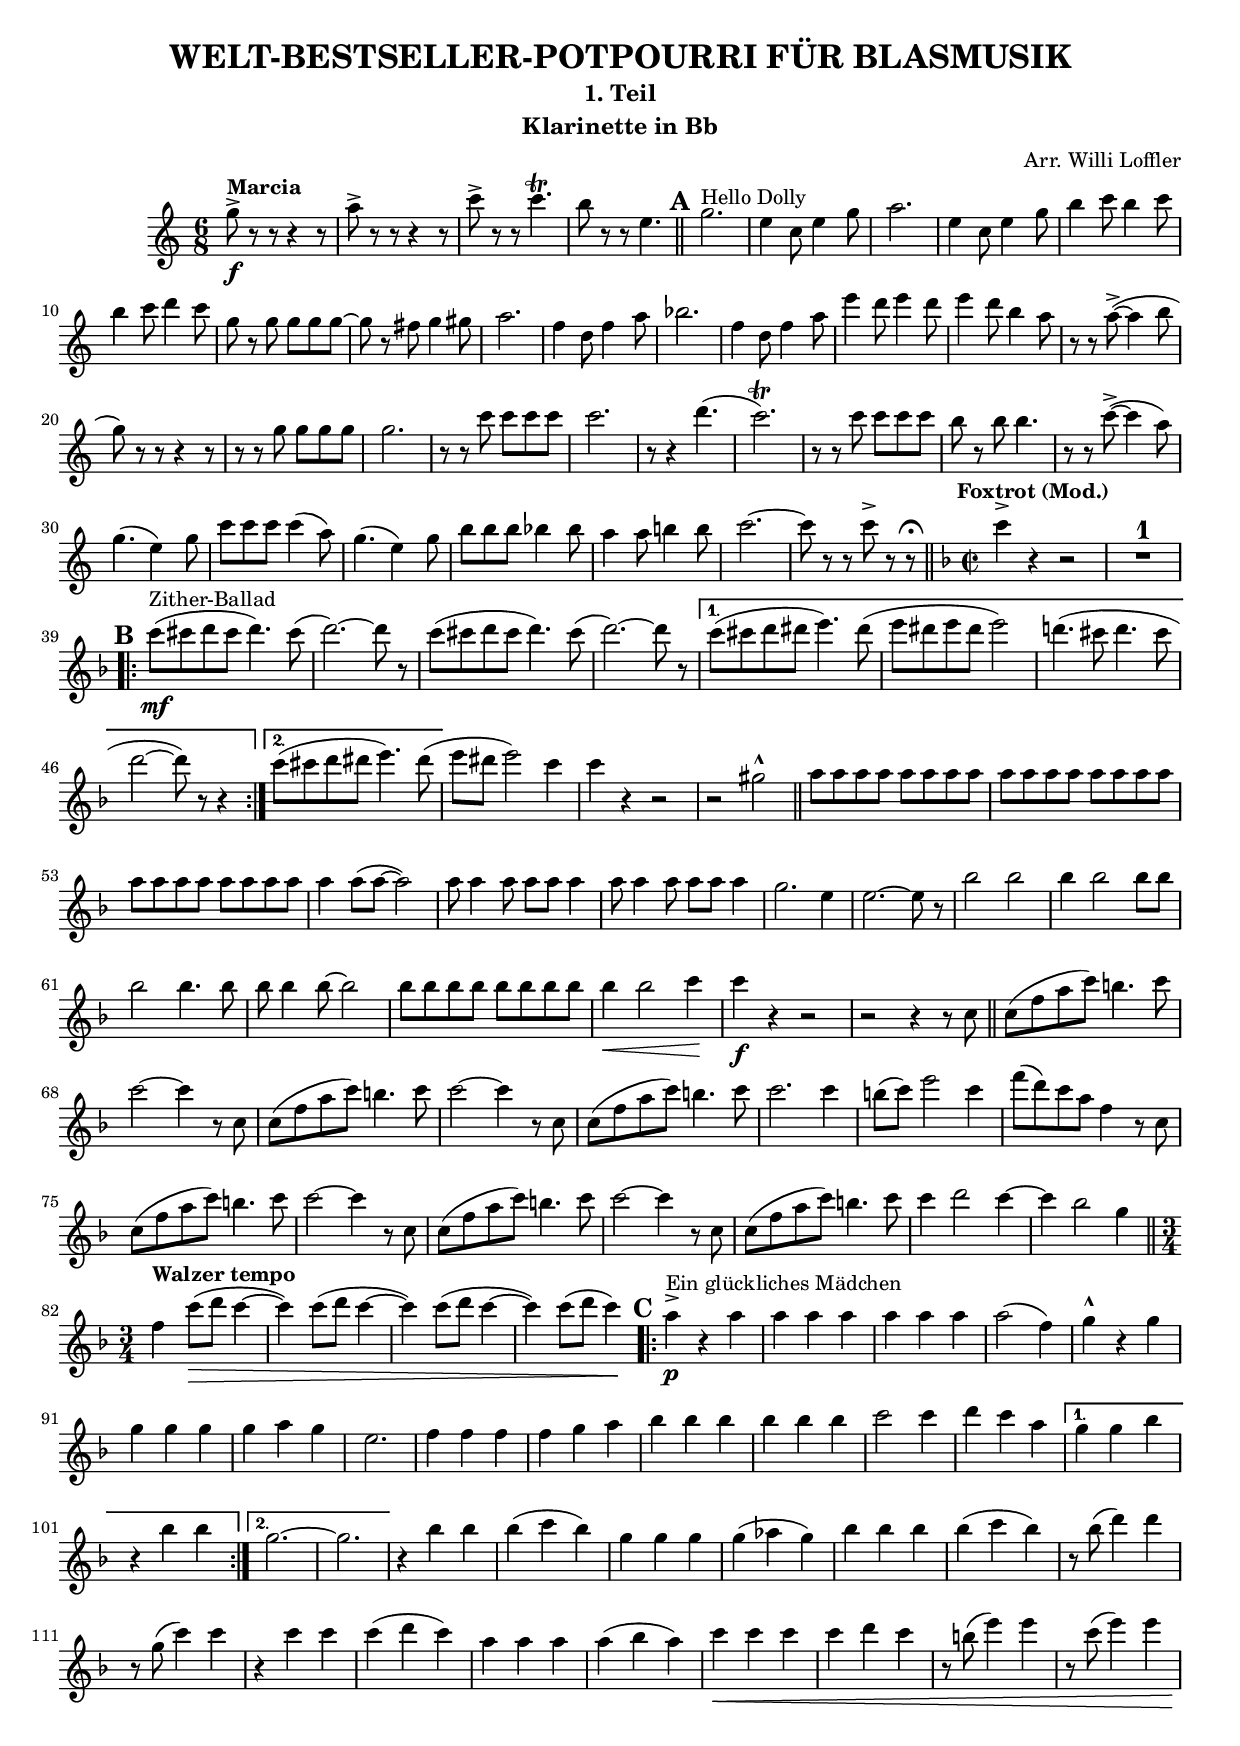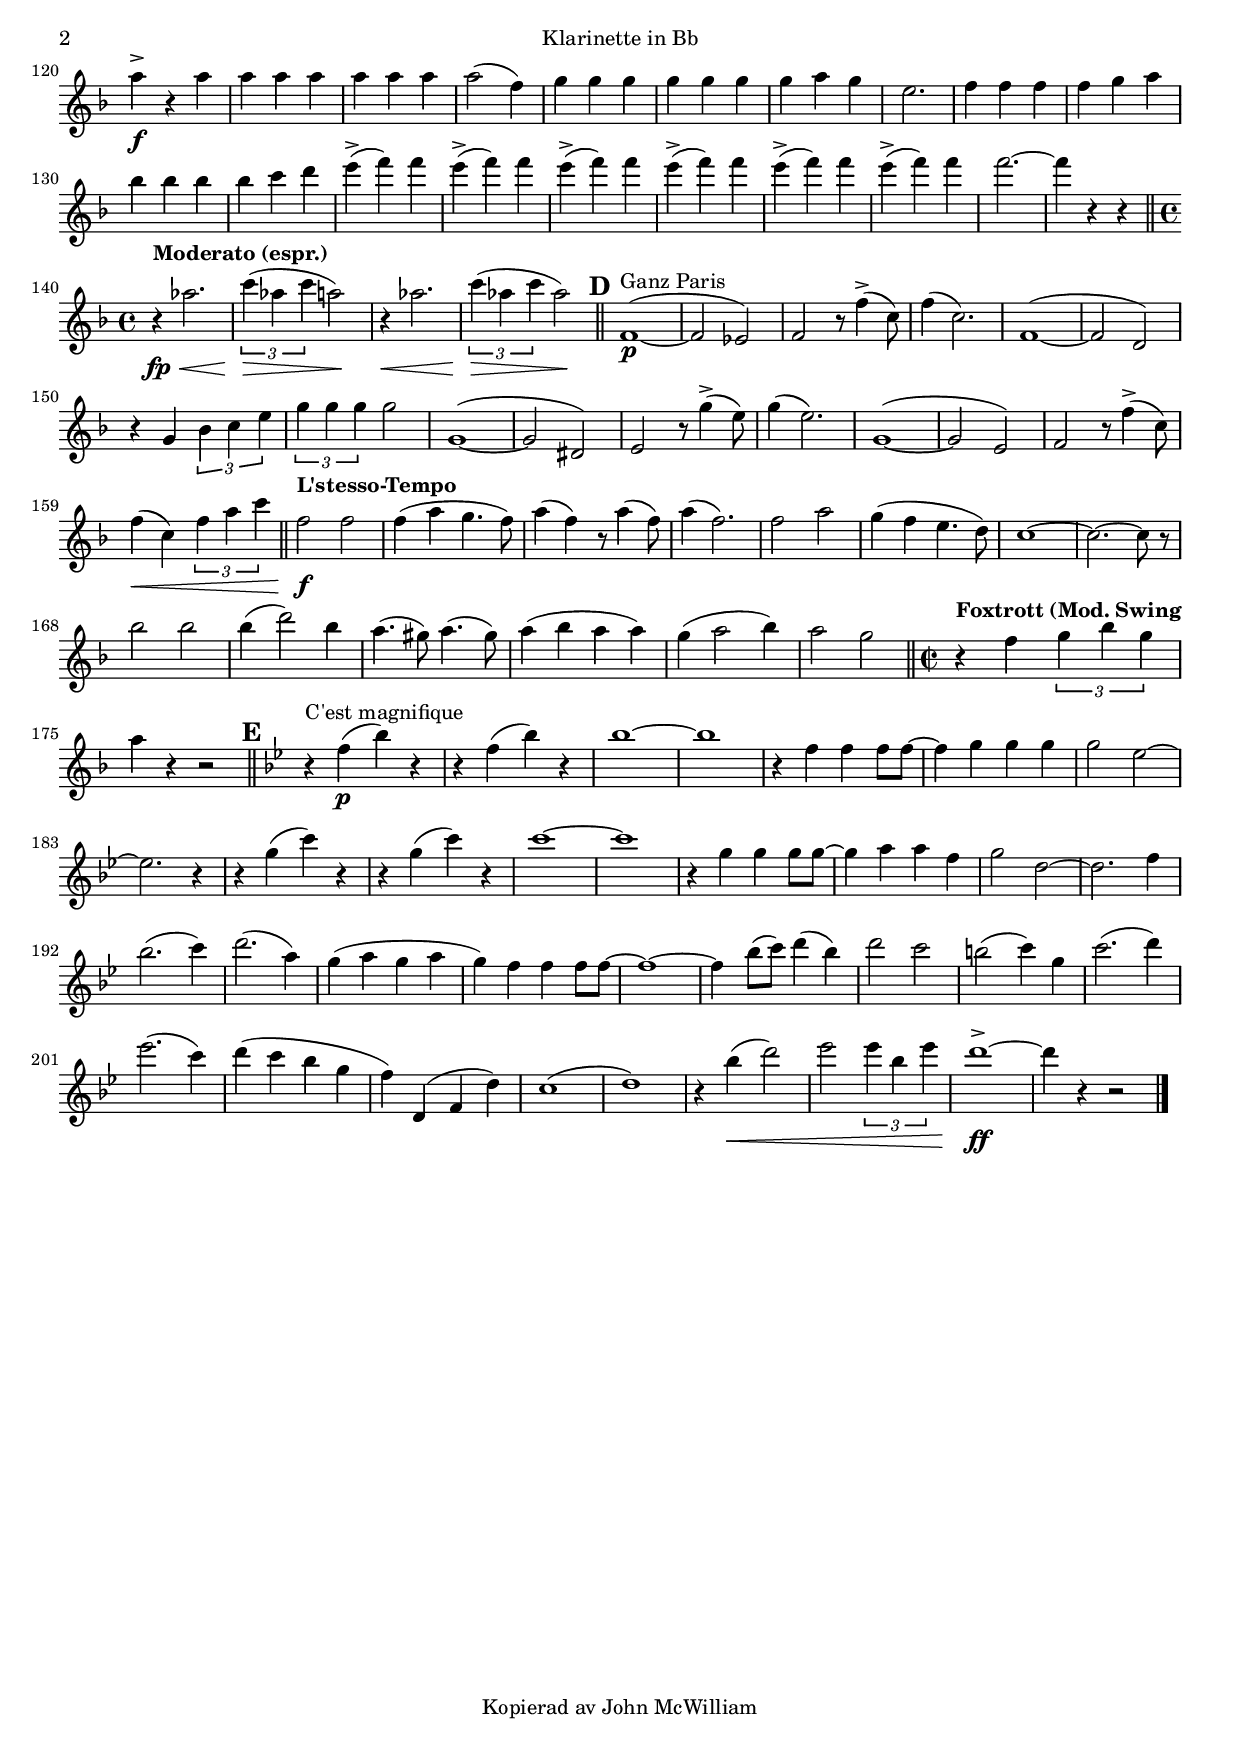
% Created on Sun Jun 24 11:43:01 CEST 2012
\version "2.18.0"
% When ready to include in collection: 1. Comment out paper.
% 				       2. Create include file of relative and
%					  header.
%Comment out from here
%
#(ly:set-option 'point-and-click #t)
#(set-default-paper-size "a4" 'landscape)
#(set-global-staff-size 18) % set staff-size when ready to print

\header {
	title = \markup {\concat {"WELT-BESTSELLER-POTPOURRI F" \char#220 "R BLASMUSIK"}} 
	subtitle = "1. Teil" 
	arranger = "Arr. Willi Loffler" 
 	instrument = "Klarinette in Bb" 
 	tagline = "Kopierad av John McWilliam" 

}

%\language "svenska"


staffClarinetInBb = \new Staff {
    \time 6/8
%    \set Staff.instrumentName = "Clarinet in Bb"
    \set Staff.midiInstrument = "clarinet"
%    \transposition b,
    \key c \major
    \clef treble
    \set Score.markFormatter = #format-mark-circle-numbers
    \relative c'' {     
    	    g'8->\f^\markup {\bold {Marcia}} r r r4 r8 |a-> r r r4 r8 
    	    c-> r r c4.\trill |b8 r r e,4.  
    	    \bar "||"
%Rehearsal Mark 1.
	    \mark \default
    	    g2.^\markup {Hello Dolly}
    	    e4 c8 e4 g8 |a2. |e4 c8 e4 g8 |b4 c8 b4 c8 |b4 c8 d4 c8 
    	    g r g g g g~ |g r fis g4 gis8 |a2. |f4 d8 f4 a8 |bes2. |f4 d8 f4 a8
    	    e' 4 d8 e4 d8 |e4 d8 b4 a8 |r r a8~-> (a4 b8 |g) r r r4 r8 
    	    r r g g g g |g2. |r8 r c c c c |c2. |r8 r4 d4. ( |c2.\trill )
    	    r8 r c c c c |b r b b4. |r8 r c~-> (c4 a8) |g4. (e4) g8 
    	    c c c c4 (a8) |g4. (e4) g8
    	    \override Script #'padding = #1
    	    b b b bes4 bes8 |a4 a8 b!4 b8 |c2.~ |c8 r r c-> r r \fermata   	    
%    	    \mark \markup { \musicglyph #"scripts.ufermata" }
    	    \bar "||" 
\key f \major \time 2/2
	    c4->^\markup {\bold {\halign #0 Foxtrot (Mod.)}} r r2 
	    R1^\markup {\normalsize\number 1}

%Rehearsal Mark 2.
	    \mark \default
	    \repeat volta 2 {
	        c8\mf^\markup {Zither-Ballad} (cis d cis d4.) cis8 ( |d2.~) d8 r 
	    c8 (cis d cis d4.) cis8 ( |d2.~) d8 r }    
	    \alternative {
	    	    {c8 (cis d dis e4.) dis8 ( |e dis e dis e2) 
	    	     d!4. (cis8 d4. cis8 |d2~ d8) r r4 }
	    	    {c8 (cis d dis e4.) dis8 (}
	    }
	    	    	    
	    e dis e2) c4 |c4 r r2 |r2 gis-^  \bar "||"	    	   	    
	    \repeat unfold 6 {a8 a a a} |a4 a8 (a~ a2) 
	    \repeat unfold 2 {a8 a4 a8 a a a4} |g2. e4 |e2.~ e8 r
	    bes'2 bes |bes4 bes2 bes8 bes |bes2 bes4. bes8 |bes bes4 bes8~ bes2 
	    \repeat unfold 4 {bes8 bes}
	    bes4\< bes2 c4\! |c\f r r2 |r r4 r8 c, \bar "||"
	    c (f a c) b4. c8 |c2~ c4 r8 c,
	    c (f a c) b4. c8 |c2~ c4 r8 c, |c (f a c) b4. c8 |c2. c4 
	    b8 (c) e2 c4 |f8 (d) c a f4 r8 c |c (f a c) b4. c8 |c2~ c4 r8 c,
	    c (f a c) b4. c8 |c2~ c4 r8 c, |c (f a c) b4. c8 |c4 d2 c4~ 
	    c bes2 g4 \bar "||"
\time 3/4
	    f4^\markup {\bold {Walzer tempo}} c'8\> (d c4~ |c) c8 (d c4~ 
	    c) c8 (d c4~ |c) c8 (d c4)\!
	    
%Rehearsal Mark 3.
	    \mark \default
	    \repeat volta 2 {
	    	    a4->\p^\markup {\concat {"Ein gl" \char#252 "ckliches M" 
	    	    \char#228 "dchen"}} r a |a4 a a |a a a
	    	    a2 (f4) |g-^ r g |g g g |g a g |e2. |f4 f f |f g a 
	    	    bes bes bes |bes bes bes |c2 c4 |d c a }
	    	    \alternative {
	    	    	    {g g bes |r bes bes}
	    	    	    {g2.~ |g }
	    	    } 
	   r4 bes bes |bes (c bes) |g g g |g (aes g) |bes bes bes |bes (c bes) 
	   r8 bes (d4) d
	   r8 g, (c4) c |r4 c c |c (d c) |a a a |a (bes a) |c\< c c |c d c 
	   r8 b (e4) e |r8 c (e4) e |a,->\f r a |a a a |a a a |a2 (f4) 
	   g g g |g g g |g a g |e2. |f4 f f |f g a |bes bes bes |bes c d 
	   \repeat unfold 6 {e-> (f) f} |f2.~ |f4 r r
	   \bar "||"
	   
	   \time 4/4
	   r4\fp\<^\markup {\bold {Moderato (espr.)}} aes,2. 
	   \tuplet 3/2 {c4\> (aes c} a2\!) |r4\< aes2. 
	   \tuplet 3/2 {c4\> (aes c} aes2\!)
	   \bar "||"
	   
%Rehearsal Mark 4.
	   \mark \default
	   \slurUp
	   f,1~\p^\markup {Ganz Paris} ( |f2 ees) |f r8 f'4-> (c8) |f4 (c2.)
	   f,1~ ( |f2 d) |r4 g \tuplet 3/2 {bes c e} |\tuplet 3/2 {g g g} g2
	   g,1~ ( |g2 dis) |e r8 g'4-> (e8) |g4 (e2.) |g,1~ ( |g2 e) 
	   f2 r8 f'4-> (c8) |f4\< (c) \tuplet 3/2 {f a c} 
	   \bar "||" 
	   f,2\f^\markup {\bold {L'stesso-Tempo}} f |f4 (a g4. f8) 
	   a4 (f) r8 a4 (f8) |a4 (f2.) |f2 a |g4 (f e4. d8) |c1~ 
	   c2.~ c8 r |bes'2 bes |bes4 (d2) bes4 |a4. (gis8) a4. (gis8) 
	   a4 (bes a a) |g4 (a2 bes4) |a2 g 
	   \bar "||"
	   
	   \time 2/2
	   r4^\markup {\bold {Foxtrott (Mod. Swing}} f \tuplet 3/2 {g bes g} 
	   a r r2 \bar "||"
	   

%Rehearsal Mark 5.
	   \mark \default
	   \key bes \major
	   r4^\markup {C'est magnifique} f\p (bes) r |r4 f (bes) r |bes1~ |bes  
	   r4 f f f8 f~ |f4 g g g |g2 ees~ |ees2. r4 |r g (c) r |r g (c) r 
	   c1~ |c |r4 g g g8 g~ |g4 a a f |g2 d~ |d2. f4 |bes2. (c4)
	   d2. (a4) |g (a g a |g) f f f8 f~ |f1~ |f4 bes8 (c) d4 (bes)|d2 c 
	   b2 (c4) g |c2. (d4) |ees2. (c4) |d (c bes g |f) d, (f d') |c1 ( |d) 
	   r4 bes'4\< (d2) |ees2 \tuplet 3/2 {ees4 bes ees} |d1~->\ff |d4 r r2
	   \bar "|."
    }

}


\score {
	<<
		\staffClarinetInBb
	>>
	
	\midi {
	}

  \layout {#(set-default-paper-size "a4")
  	  ragged-last = ##t
  }
}

\paper {
}


